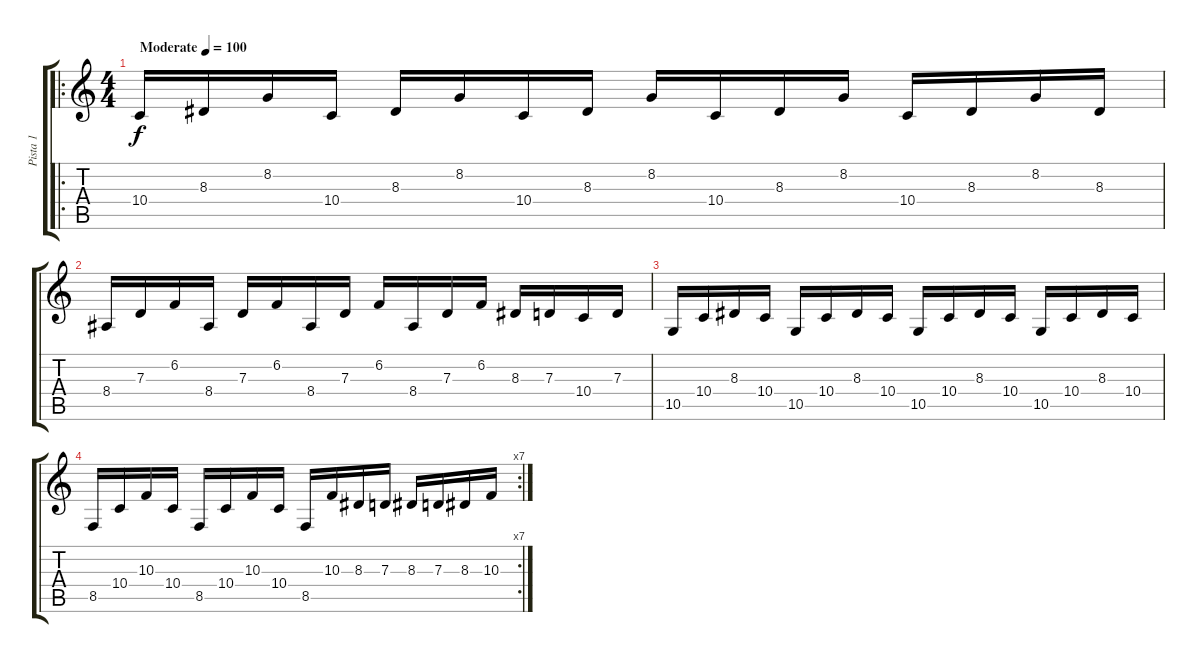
\track ("Pista 1" "Pista 1") {instrument fx4atmosphere}
\staff {score tabs}
\tuning (E4 B3 G3 D3 A2 E2) {hide}
\ro
\ts (4 4)
\tempo (100 "Moderate")
\clef g2
\ks c
10.4.16{dy f instrument fx4atmosphere} 8.3.16 8.2.16 10.4.16 8.3.16 8.2.16 10.4.16 8.3.16 8.2.16 10.4.16 8.3.16 8.2.16 10.4.16 8.3.16 8.2.16 8.3.16 |
8.4.16 7.3.16 6.2.16 8.4.16 7.3.16 6.2.16 8.4.16 7.3.16 6.2.16 8.4.16 7.3.16 6.2.16 8.3.16 7.3.16 10.4.16 7.3.16 |
10.5.16 10.4.16 8.3.16 10.4.16 10.5.16 10.4.16 8.3.16 10.4.16 10.5.16 10.4.16 8.3.16 10.4.16 10.5.16 10.4.16 8.3.16 10.4.16 |
\rc 7
8.5.16 10.4.16 10.3.16 10.4.16 8.5.16 10.4.16 10.3.16 10.4.16 8.5.16 10.3.16 8.3.16 7.3.16 8.3.16 7.3.16 8.3.16 10.3.16
